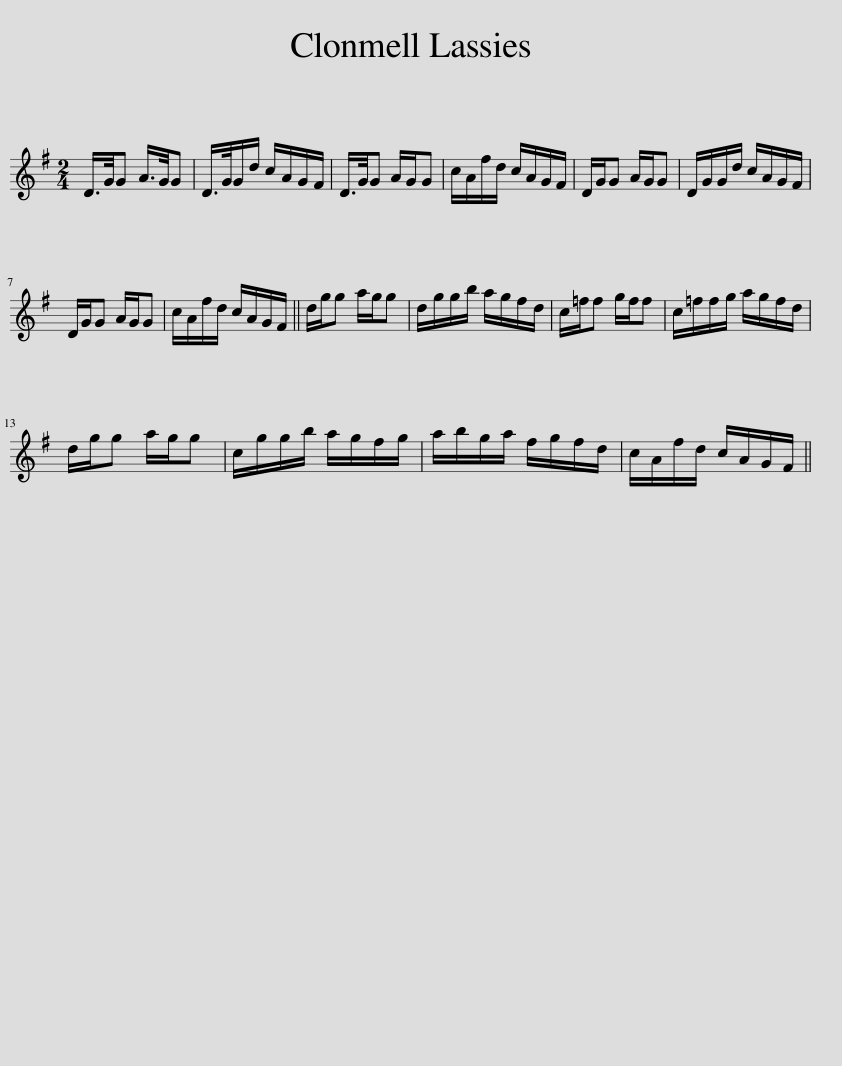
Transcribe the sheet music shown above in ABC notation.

X:1
L:1/8
M:2/4
I:linebreak $
K:G
V:1 treble
V:1
 D/>G/G A/>G/G | D/>G/G/d/ c/A/G/F/ | D/>G/G A/G/G | c/A/f/d/ c/A/G/F/ | D/G/G A/G/G | %5
 D/G/G/d/ c/A/G/F/ |$ D/G/G A/G/G | c/A/f/d/ c/A/G/F/ || d/g/g a/g/g | d/g/g/b/ a/g/f/d/ | %10
 c/=f/f g/f/f | c/=f/f/g/ a/g/f/d/ |$ d/g/g a/g/g | c/g/g/b/ a/g/f/g/ | a/b/g/a/ f/g/f/d/ | %15
 c/A/f/d/ c/A/G/F/ || %16
